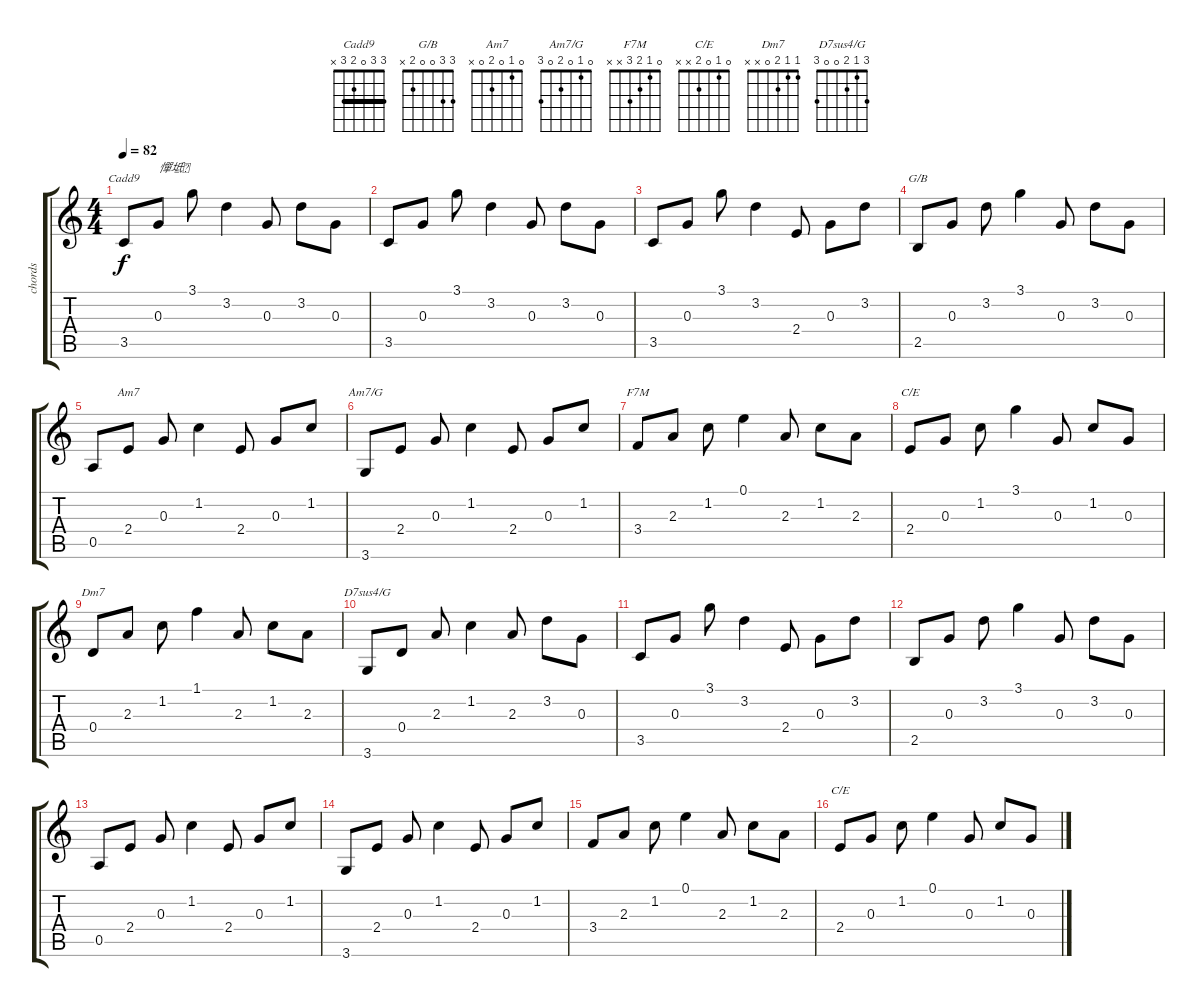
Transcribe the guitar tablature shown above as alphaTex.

\track ("chords" "chords") {instrument acousticguitarsteel}
\staff {score tabs}
\tuning (E4 B3 G3 D3 A2 E2) {hide}
\chord ("Cadd9" 3 3 0 2 3 x) {barre 3}
\chord ("G/B" 3 3 0 0 2 x)
\chord ("Am7" 0 1 0 2 0 x)
\chord ("Am7/G" 0 1 0 2 0 3)
\chord ("F7M" 0 1 2 3 x x)
\chord ("C/E" 3 1 0 2 x x)
\chord ("Dm7" 1 1 2 0 x x)
\chord ("D7sus4/G" 3 1 2 0 0 3)
\chord ("C/E" 0 1 0 2 x x)
\ts (4 4)
\tempo 82
\clef g2
\ks c
3.5.8{ch "Cadd9" dy f instrument acousticguitarsteel} 0.3.8{txt "憚坻"} 3.1.8 3.2.4 0.3.8 3.2.8 0.3.8 |
3.5.8 0.3.8 3.1.8 3.2.4 0.3.8 3.2.8 0.3.8 |
3.5.8 0.3.8 3.1.8 3.2.4 2.4.8 0.3.8 3.2.8 |
2.5.8{ch "G/B"} 0.3.8 3.2.8 3.1.4 0.3.8 3.2.8 0.3.8 |
0.5.8 2.4.8{ch "Am7"} 0.3.8 1.2.4 2.4.8 0.3.8 1.2.8 |
3.6.8{ch "Am7/G"} 2.4.8 0.3.8 1.2.4 2.4.8 0.3.8 1.2.8 |
3.4.8{ch "F7M"} 2.3.8 1.2.8 0.1.4 2.3.8 1.2.8 2.3.8 |
2.4.8{ch "C/E"} 0.3.8 1.2.8 3.1.4 0.3.8 1.2.8 0.3.8 |
0.4.8{ch "Dm7"} 2.3.8 1.2.8 1.1.4 2.3.8 1.2.8 2.3.8 |
3.6.8{ch "D7sus4/G"} 0.4.8 2.3.8 1.2.4 2.3.8 3.2.8 0.3.8 |
3.5.8 0.3.8 3.1.8 3.2.4 2.4.8 0.3.8 3.2.8 |
2.5.8 0.3.8 3.2.8 3.1.4 0.3.8 3.2.8 0.3.8 |
0.5.8 2.4.8 0.3.8 1.2.4 2.4.8 0.3.8 1.2.8 |
3.6.8 2.4.8 0.3.8 1.2.4 2.4.8 0.3.8 1.2.8 |
3.4.8 2.3.8 1.2.8 0.1.4 2.3.8 1.2.8 2.3.8 |
2.4.8{ch "C/E"} 0.3.8 1.2.8 0.1.4 0.3.8 1.2.8 0.3.8
